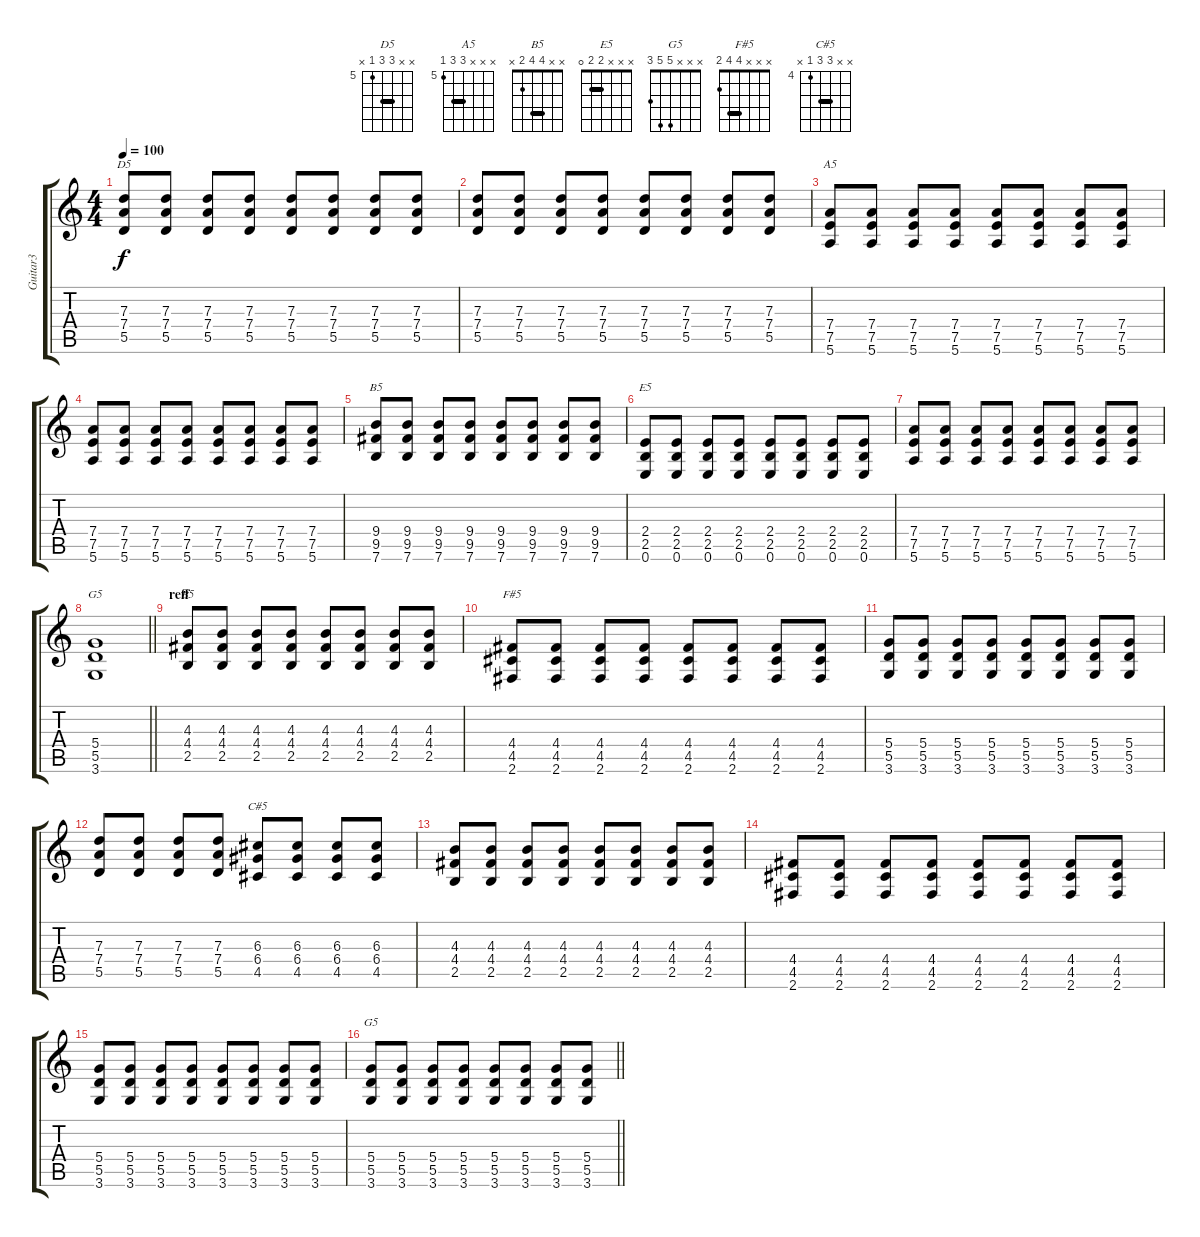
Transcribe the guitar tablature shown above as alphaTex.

\track ("Guitar3" "Guitar3") {instrument distortionguitar}
\staff {score tabs}
\tuning (E4 B3 G3 D3 A2 E2) {hide}
\chord ("D5" x x 7 7 5 x) {firstfret 5 barre 7}
\chord ("A5" x x x 7 7 5) {firstfret 5 barre 7}
\chord ("B5" x x x 9 9 7) {firstfret 7 barre 9}
\chord ("E5" x x x 2 2 0) {barre 2}
\chord ("G5" x x x 5 5 3) {barre 5}
\chord ("B5" x x 4 4 2 x) {barre 4}
\chord ("F#5" x x x 4 4 2) {barre 4}
\chord ("C#5" x x 6 6 4 x) {firstfret 4 barre 6}
\chord ("G5" x x x 5 5 3)
\ts (4 4)
\tempo 100
\clef g2
\ks c
(7.3 7.4 5.5).8{ch "D5" dy f} (7.3 7.4 5.5).8 (7.3 7.4 5.5).8 (7.3 7.4 5.5).8 (7.3 7.4 5.5).8 (7.3 7.4 5.5).8 (7.3 7.4 5.5).8 (7.3 7.4 5.5).8 |
(7.3 7.4 5.5).8 (7.3 7.4 5.5).8 (7.3 7.4 5.5).8 (7.3 7.4 5.5).8 (7.3 7.4 5.5).8 (7.3 7.4 5.5).8 (7.3 7.4 5.5).8 (7.3 7.4 5.5).8 |
(7.4 7.5 5.6).8{ch "A5"} (7.4 7.5 5.6).8 (7.4 7.5 5.6).8 (7.4 7.5 5.6).8 (7.4 7.5 5.6).8 (7.4 7.5 5.6).8 (7.4 7.5 5.6).8 (7.4 7.5 5.6).8 |
(7.4 7.5 5.6).8 (7.4 7.5 5.6).8 (7.4 7.5 5.6).8 (7.4 7.5 5.6).8 (7.4 7.5 5.6).8 (7.4 7.5 5.6).8 (7.4 7.5 5.6).8 (7.4 7.5 5.6).8 |
(9.4 9.5 7.6).8{ch "B5"} (9.4 9.5 7.6).8 (9.4 9.5 7.6).8 (9.4 9.5 7.6).8 (9.4 9.5 7.6).8 (9.4 9.5 7.6).8 (9.4 9.5 7.6).8 (9.4 9.5 7.6).8 |
(2.4 2.5 0.6).8{ch "E5"} (2.4 2.5 0.6).8 (2.4 2.5 0.6).8 (2.4 2.5 0.6).8 (2.4 2.5 0.6).8 (2.4 2.5 0.6).8 (2.4 2.5 0.6).8 (2.4 2.5 0.6).8 |
(7.4 7.5 5.6).8 (7.4 7.5 5.6).8 (7.4 7.5 5.6).8 (7.4 7.5 5.6).8 (7.4 7.5 5.6).8 (7.4 7.5 5.6).8 (7.4 7.5 5.6).8 (7.4 7.5 5.6).8 |
\barLineRight lightlight
(5.4 5.5 3.6).1{ch "G5"} |
\section ("" "reff")
(4.3 4.4 2.5).8{ch "B5"} (4.3 4.4 2.5).8 (4.3 4.4 2.5).8 (4.3 4.4 2.5).8 (4.3 4.4 2.5).8 (4.3 4.4 2.5).8 (4.3 4.4 2.5).8 (4.3 4.4 2.5).8 |
(4.4 4.5 2.6).8{ch "F#5"} (4.4 4.5 2.6).8 (4.4 4.5 2.6).8 (4.4 4.5 2.6).8 (4.4 4.5 2.6).8 (4.4 4.5 2.6).8 (4.4 4.5 2.6).8 (4.4 4.5 2.6).8 |
(5.4 5.5 3.6).8 (5.4 5.5 3.6).8 (5.4 5.5 3.6).8 (5.4 5.5 3.6).8 (5.4 5.5 3.6).8 (5.4 5.5 3.6).8 (5.4 5.5 3.6).8 (5.4 5.5 3.6).8 |
(7.3 7.4 5.5).8 (7.3 7.4 5.5).8 (7.3 7.4 5.5).8 (7.3 7.4 5.5).8 (6.3 6.4 4.5).8{ch "C#5"} (6.3 6.4 4.5).8 (6.3 6.4 4.5).8 (6.3 6.4 4.5).8 |
(4.3 4.4 2.5).8 (4.3 4.4 2.5).8 (4.3 4.4 2.5).8 (4.3 4.4 2.5).8 (4.3 4.4 2.5).8 (4.3 4.4 2.5).8 (4.3 4.4 2.5).8 (4.3 4.4 2.5).8 |
(4.4 4.5 2.6).8 (4.4 4.5 2.6).8 (4.4 4.5 2.6).8 (4.4 4.5 2.6).8 (4.4 4.5 2.6).8 (4.4 4.5 2.6).8 (4.4 4.5 2.6).8 (4.4 4.5 2.6).8 |
(5.4 5.5 3.6).8 (5.4 5.5 3.6).8 (5.4 5.5 3.6).8 (5.4 5.5 3.6).8 (5.4 5.5 3.6).8 (5.4 5.5 3.6).8 (5.4 5.5 3.6).8 (5.4 5.5 3.6).8 |
\barLineRight lightlight
(5.4 5.5 3.6).8{ch "G5"} (5.4 5.5 3.6).8 (5.4 5.5 3.6).8 (5.4 5.5 3.6).8 (5.4 5.5 3.6).8 (5.4 5.5 3.6).8 (5.4 5.5 3.6).8 (5.4 5.5 3.6).8
